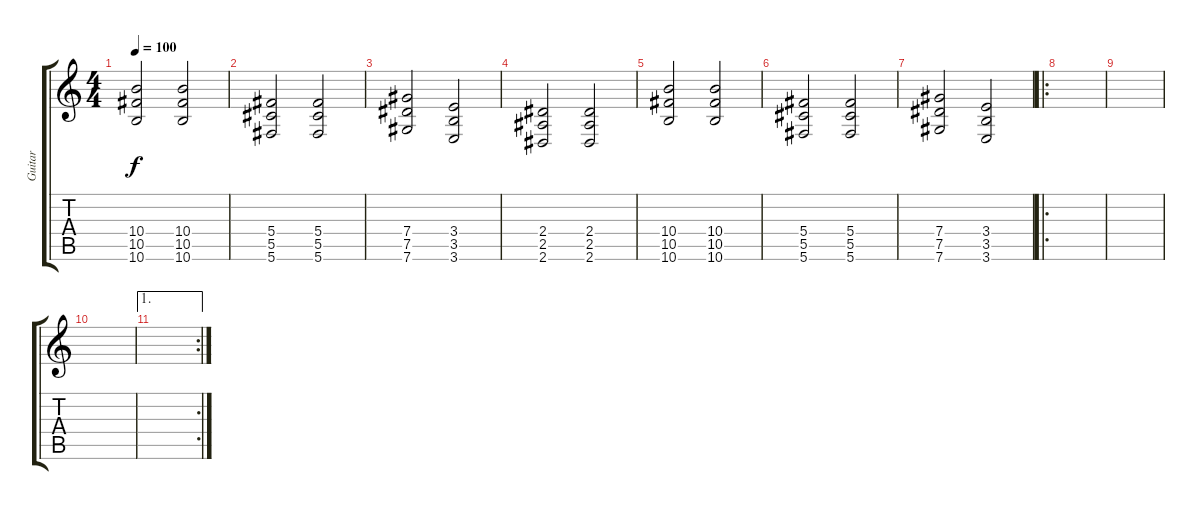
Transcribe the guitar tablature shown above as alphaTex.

\track ("Guitar" "Guitar") {instrument electricguitarjazz}
\staff {score tabs}
\tuning (Eb4 Bb3 Gb3 Db3 Ab2 Db2) {hide}
\ts (4 4)
\tempo 100
\clef g2
\ks c
(10.4 10.5 10.6).2{dy f} (10.4 10.5 10.6).2 |
(5.4 5.5 5.6).2 (5.4 5.5 5.6).2 |
(7.4 7.5 7.6).2 (3.4 3.5 3.6).2 |
(2.4 2.5 2.6).2 (2.4 2.5 2.6).2 |
(10.4 10.5 10.6).2 (10.4 10.5 10.6).2 |
(5.4 5.5 5.6).2 (5.4 5.5 5.6).2 |
(7.4 7.5 7.6).2 (3.4 3.5 3.6).2 |
\ro
|
|
|
\ae 1
\rc 2
